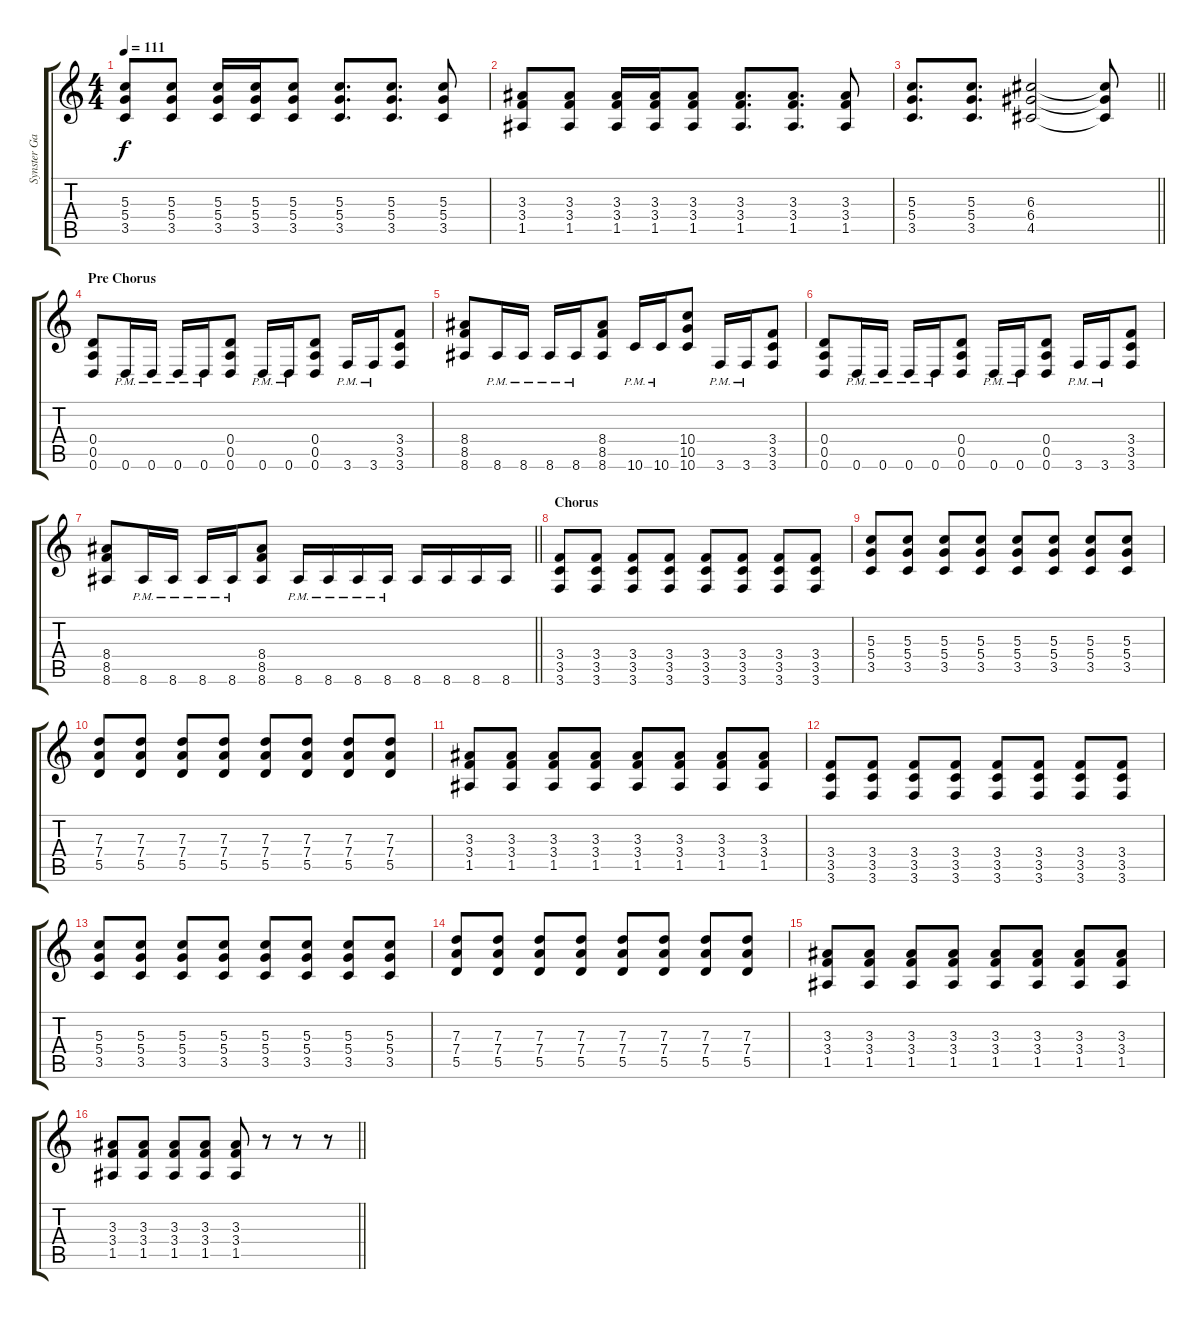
\track ("Synster Gates" "Synster Ga") {instrument distortionguitar}
\staff {score tabs}
\tuning (E4 B3 G3 D3 A2 D2) {hide}
\ts (4 4)
\tempo 111
\clef g2
\ks c
(5.3 5.4 3.5).8{dy f} (5.3 5.4 3.5).8 (5.3 5.4 3.5).16 (5.3 5.4 3.5).16 (5.3 5.4 3.5).8 (5.3 5.4 3.5).8{d} (5.3 5.4 3.5).8{d} (5.3 5.4 3.5).8 |
(3.3 3.4 1.5).8 (3.3 3.4 1.5).8 (3.3 3.4 1.5).16 (3.3 3.4 1.5).16 (3.3 3.4 1.5).8 (3.3 3.4 1.5).8{d} (3.3 3.4 1.5).8{d} (3.3 3.4 1.5).8 |
\barLineRight lightlight
(5.3 5.4 3.5).8{d} (5.3 5.4 3.5).8{d} (6.3 6.4 4.5).2 (6.3{t} 6.4{t} 4.5{t}).8 |
\section ("" "Pre Chorus")
(0.4 0.5 0.6).8 0.6{pm}.16 0.6{pm}.16 0.6{pm}.16 0.6{pm}.16 (0.4 0.5 0.6).8 0.6{pm}.16 0.6{pm}.16 (0.4 0.5 0.6).8 3.6{pm}.16 3.6{pm}.16 (3.4 3.5 3.6).8 |
(8.4 8.5 8.6).8 8.6{pm}.16 8.6{pm}.16 8.6{pm}.16 8.6{pm}.16 (8.4 8.5 8.6).8 10.6{pm}.16 10.6{pm}.16 (10.4 10.5 10.6).8 3.6{pm}.16 3.6{pm}.16 (3.4 3.5 3.6).8 |
(0.4 0.5 0.6).8 0.6{pm}.16 0.6{pm}.16 0.6{pm}.16 0.6{pm}.16 (0.4 0.5 0.6).8 0.6{pm}.16 0.6{pm}.16 (0.4 0.5 0.6).8 3.6{pm}.16 3.6{pm}.16 (3.4 3.5 3.6).8 |
\barLineRight lightlight
(8.4 8.5 8.6).8 8.6{pm}.16 8.6{pm}.16 8.6{pm}.16 8.6{pm}.16 (8.4 8.5 8.6).8 8.6{pm}.16 8.6{pm}.16 8.6{pm}.16 8.6{pm}.16 8.6.16 8.6.16 8.6.16 8.6.16 |
\section ("" "Chorus")
(3.4 3.5 3.6).8 (3.4 3.5 3.6).8 (3.4 3.5 3.6).8 (3.4 3.5 3.6).8 (3.4 3.5 3.6).8 (3.4 3.5 3.6).8 (3.4 3.5 3.6).8 (3.4 3.5 3.6).8 |
(5.3 5.4 3.5).8 (5.3 5.4 3.5).8 (5.3 5.4 3.5).8 (5.3 5.4 3.5).8 (5.3 5.4 3.5).8 (5.3 5.4 3.5).8 (5.3 5.4 3.5).8 (5.3 5.4 3.5).8 |
(7.3 7.4 5.5).8 (7.3 7.4 5.5).8 (7.3 7.4 5.5).8 (7.3 7.4 5.5).8 (7.3 7.4 5.5).8 (7.3 7.4 5.5).8 (7.3 7.4 5.5).8 (7.3 7.4 5.5).8 |
(3.3 3.4 1.5).8 (3.3 3.4 1.5).8 (3.3 3.4 1.5).8 (3.3 3.4 1.5).8 (3.3 3.4 1.5).8 (3.3 3.4 1.5).8 (3.3 3.4 1.5).8 (3.3 3.4 1.5).8 |
(3.4 3.5 3.6).8 (3.4 3.5 3.6).8 (3.4 3.5 3.6).8 (3.4 3.5 3.6).8 (3.4 3.5 3.6).8 (3.4 3.5 3.6).8 (3.4 3.5 3.6).8 (3.4 3.5 3.6).8 |
(5.3 5.4 3.5).8 (5.3 5.4 3.5).8 (5.3 5.4 3.5).8 (5.3 5.4 3.5).8 (5.3 5.4 3.5).8 (5.3 5.4 3.5).8 (5.3 5.4 3.5).8 (5.3 5.4 3.5).8 |
(7.3 7.4 5.5).8 (7.3 7.4 5.5).8 (7.3 7.4 5.5).8 (7.3 7.4 5.5).8 (7.3 7.4 5.5).8 (7.3 7.4 5.5).8 (7.3 7.4 5.5).8 (7.3 7.4 5.5).8 |
(3.3 3.4 1.5).8 (3.3 3.4 1.5).8 (3.3 3.4 1.5).8 (3.3 3.4 1.5).8 (3.3 3.4 1.5).8 (3.3 3.4 1.5).8 (3.3 3.4 1.5).8 (3.3 3.4 1.5).8 |
\barLineRight lightlight
(3.3 3.4 1.5).8 (3.3 3.4 1.5).8 (3.3 3.4 1.5).8 (3.3 3.4 1.5).8 (3.3 3.4 1.5).8 r.8 r.8 r.8
